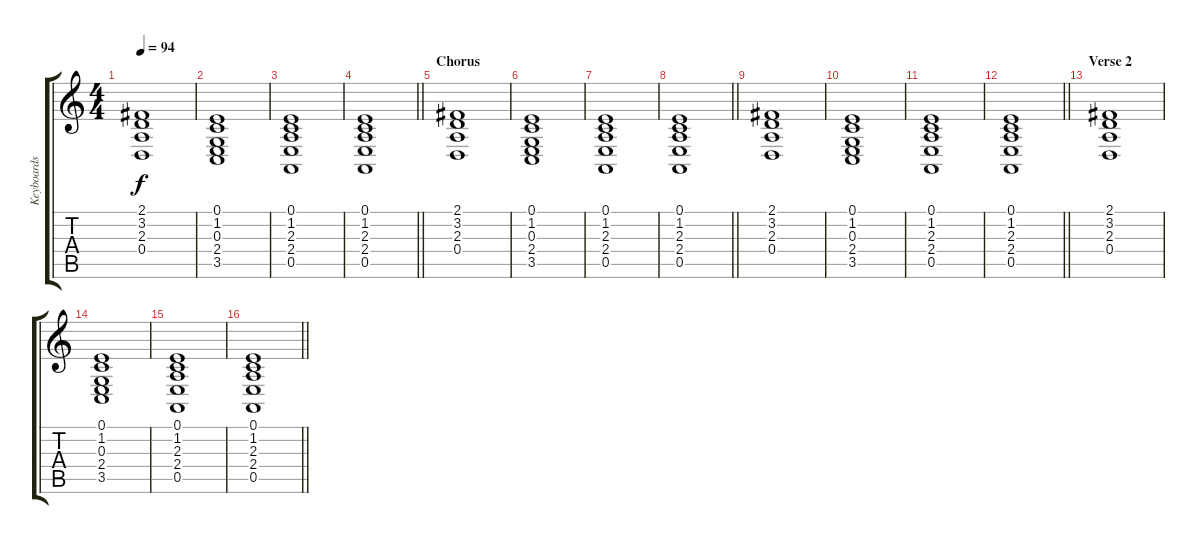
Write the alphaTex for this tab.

\track ("Keyboards" "Keyboards") {instrument stringensemble1}
\staff {score tabs}
\tuning (E4 B3 G3 D3 A2 E2) {hide}
\ts (4 4)
\tempo 94
\clef g2
\ks c
(2.1 3.2 2.3 0.4).1{dy f} |
(0.1 1.2 0.3 2.4 3.5).1 |
(0.1 1.2 2.3 2.4 0.5).1 |
\barLineRight lightlight
(0.1 1.2 2.3 2.4 0.5).1 |
\section ("" "Chorus")
(2.1 3.2 2.3 0.4).1 |
(0.1 1.2 0.3 2.4 3.5).1 |
(0.1 1.2 2.3 2.4 0.5).1 |
\barLineRight lightlight
(0.1 1.2 2.3 2.4 0.5).1 |
(2.1 3.2 2.3 0.4).1 |
(0.1 1.2 0.3 2.4 3.5).1 |
(0.1 1.2 2.3 2.4 0.5).1 |
\barLineRight lightlight
(0.1 1.2 2.3 2.4 0.5).1 |
\section ("" "Verse 2")
(2.1 3.2 2.3 0.4).1 |
(0.1 1.2 0.3 2.4 3.5).1 |
(0.1 1.2 2.3 2.4 0.5).1 |
\barLineRight lightlight
(0.1 1.2 2.3 2.4 0.5).1
